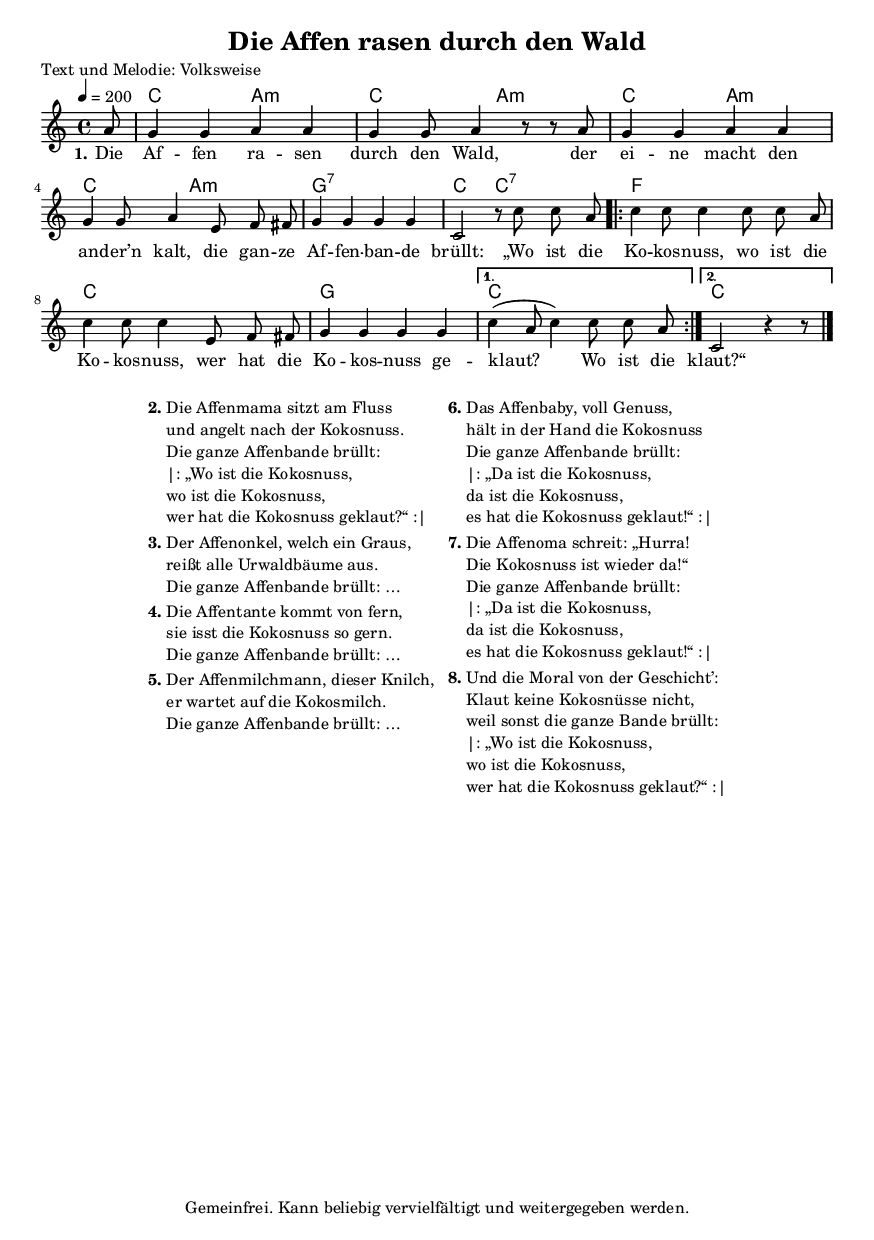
% Dieses Notenblatt wurde erstellt von Peter Crighton [http://www.petercrighton.de]
%
% Kontakt: PeteCrighton@googlemail.com
%
% geringfügige Änderungen von Hauke Rehr

\version "2.12.3"

\include "default.ly"

\header {
  title = "Die Affen rasen durch den Wald"
  poet = "Text und Melodie: Volksweise"
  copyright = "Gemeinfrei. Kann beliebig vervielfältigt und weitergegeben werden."
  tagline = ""
id="bd7dd397b925c81c6772def5f68e98af1197665c"
}

#(set-global-staff-size 14)

akkordea = \chordmode {
  s8
  % \repeat unfold 4 { c2 a2:m } ?
  c2 a2:m
  c2 a2:m
  c2 a2:m
  c2 a2:m
  g1:7
  c2 c2:7
  \repeat volta 2 {
    f1
    c1
    g1
  }
  \alternative{
    {c1}
    {c1*7/8}
  }
}


strophe = \relative c' {
  \partial 8 a'8 | g4 g4 a4 a4 | g4 g8 a4 r8 r a8  | g4 g4 a4 a4 |
  g4 g8 a4 e8 f8 fis8 | g4 g4 g4 g4  | c,2 r8 c'8 c a|
  \repeat volta 2
  { c4 c8 c4 c8 c a | c4 c8 c4 e,8 f fis | g4 g4 g4 g4}
  \alternative {
    { c4( a8 c4) c8 c a  }
    { c,2 r4 r8 }
  }
  \bar "|." 
}

text = \lyricmode {
  \set stanza = "1."
   Die Af -- fen ra -- sen durch den Wald,
   der ei -- ne macht den an -- der’n kalt,
   die gan -- ze Af -- fen -- ban -- de brüllt:
   „Wo ist die Ko -- kos -- nuss, wo ist die Ko -- kos -- nuss,
   wer hat die Ko -- kos -- nuss  ge -- klaut?__ Wo ist die
   klaut?“
}


\score {
  <<
    \new ChordNames { \akkordea }
    \new Voice = "Lied" {
      \clef "treble"
      \time 4/4
      \key c\major
      \tempo 4 = 200
      \autoBeamOff
      \strophe
    }
    \new Lyrics \lyricsto "Lied" { \text }
  >>
  \layout {}
}
\score {
  \unfoldRepeats
  <<
    \new ChordNames { \akkordea }
    \new Voice = "Lied" {
      \clef "treble"
      \time 4/4
      \key c\major
      \tempo 4 = 200
      \autoBeamOff
      \strophe
    }
    \new Lyrics \lyricsto "Lied" { \text }
  >>
  \midi {}
}

 \markup {
   \fill-line { \line {
     \hspace #0.1
     \column {
       \line {
	 \bold "2."
         \column {
	   "Die Affenmama sitzt am Fluss"
	   "und angelt nach der Kokosnuss."
	   "Die ganze Affenbande brüllt:"
	   "|: „Wo ist die Kokosnuss,"
	   "wo ist die Kokosnuss,"
	   "wer hat die Kokosnuss geklaut?“ :|"
	 }
       }
       \hspace #0.1
       \line {
	 \bold "3."
	 \column {
	   "Der Affenonkel, welch ein Graus,"
	   "reißt alle Urwaldbäume aus."
	   "Die ganze Affenbande brüllt: …"
         }
       }
       \hspace #0.1
       \line {
	 \bold "4."
	 \column {
	   "Die Affentante kommt von fern,"
	   "sie isst die Kokosnuss so gern."
	   "Die ganze Affenbande brüllt: …"
	 }
       }
       \hspace #0.1
       \line {
	 \bold "5."
	 \column {
	   "Der Affenmilchmann, dieser Knilch,"
	   "er wartet auf die Kokosmilch."
	   "Die ganze Affenbande brüllt: …"
	 }
       }
     }
     \line {" "}
     \column {
       \line {
	 \bold "6."
	 \column {
	   "Das Affenbaby, voll Genuss,"
	   "hält in der Hand die Kokosnuss"
	   "Die ganze Affenbande brüllt:"
	   "|: „Da ist die Kokosnuss,"
	   "da ist die Kokosnuss,"
	   "es hat die Kokosnuss geklaut!“ :|"
	 }
       }
       \hspace #0.1
       \line {
	 \bold "7."
	 \column {
	   "Die Affenoma schreit: „Hurra!"
	   "Die Kokosnuss ist wieder da!“"
	   "Die ganze Affenbande brüllt:"
	   "|: „Da ist die Kokosnuss,"
	   "da ist die Kokosnuss,"
	   "es hat die Kokosnuss geklaut!“ :|"
	 }
       }
       \hspace #0.1
       \line {
	 \bold "8."
	 \column {
	   "Und die Moral von der Geschicht’:"
	   "Klaut keine Kokosnüsse nicht,"
	   "weil sonst die ganze Bande brüllt:"
	   "|: „Wo ist die Kokosnuss,"
	   "wo ist die Kokosnuss,"
	   "wer hat die Kokosnuss geklaut?“ :|"
	 }
       }
     }
   } }
 }

 % some settings % vim: sw=2 et
